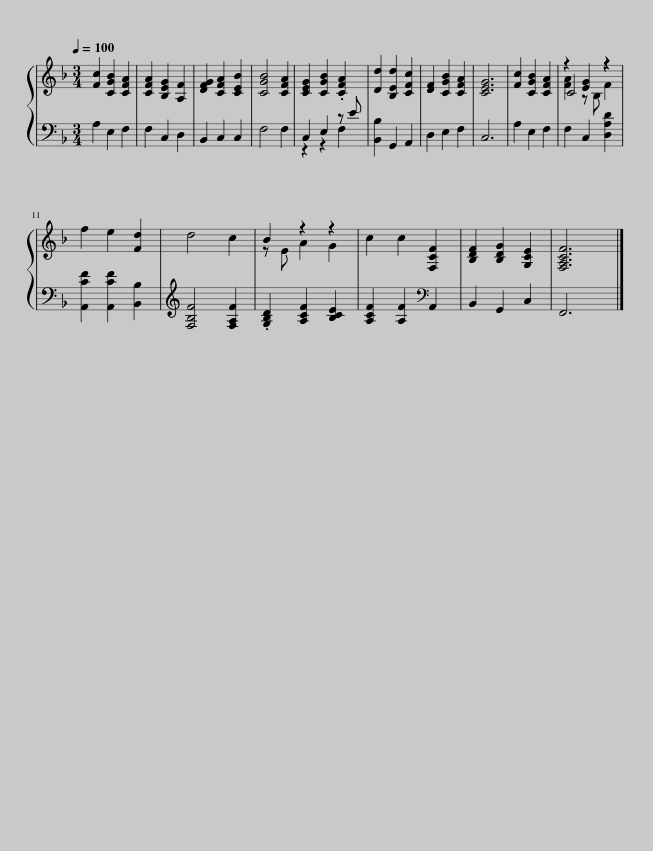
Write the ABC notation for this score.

X:1
%%score { ( 1 4 5 ) | ( 2 3 ) }
L:1/8
Q:1/4=100
M:3/4
I:linebreak $
K:F
V:1 treble
V:4 treble
V:5 treble
V:2 bass
V:3 bass
V:1
 [Fc]2 [CGB]2 [CFA]2 | [CFA]2 [B,EG]2 [A,F]2 | [DFG]2 [CFA]2 [CEB]2 | [CGB]4 [CFA]2 | [CEG]2 [CGB]2 .[CFA]2 | %5
 [Dd]2 [B,Ed]2 [CFc]2 | [DF]2 [CGB]2 [CFA]2 | [CEG]6 | [Fc]2 [CGB]2 [CFA]2 | z2 [EG]2 z2 |$ %10
 f2 e2 [Fd]2 | d4 c2 | B2 z2 z2 | c2 c2 [F,CF]2 | [B,DF]2 [B,DG]2 [G,CE]2 | %15
 [F,A,CF]6 |] %16
V:2
 A,2 E,2 F,2 | F,2 C,2 D,2 | B,,2 C,2 C,2 | F,4 F,2 | C,2 E,2 z E | %5
 [B,,B,]2 G,,2 A,,2 | D,2 E,2 F,2 | C,6 | A,2 E,2 F,2 | F,2 C,2 [D,A,D]2 |$ %10
 [A,,CF]2 [A,,CF]2 [B,,B,]2 | [F,B,F]4 [F,A,F]2 | .[G,B,D]2 [A,CF]2 [B,CE]2 | [A,CF]2 [A,F]2[K:bass] A,,2 | B,,2 G,,2 C,2 | %15
 F,,6 |] %16
V:3
 x6 | x6 | x6 | x6 | z2 z2 F,2 | %5
 x6 | x6 | x6 | x6 | x6 |$ %10
 x6 | x6 | x6 | x4[K:bass] x2 | x6 | %15
 x6 |] %16
V:4
 x6 | x6 | x6 | x6 | x6 | %5
 x6 | x6 | x6 | x6 | [FA]2 z B, F2 |$ %10
 x6 | x6 | z E A2 G2 | x6 | x6 | %15
 x6 |] %16
V:5
 x6 | x6 | x6 | x6 | x6 | %5
 x6 | x6 | x6 | x6 | C4 z2 |$ %10
 x6 | x6 | x6 | x6 | x6 | %15
 x6 |] %16
